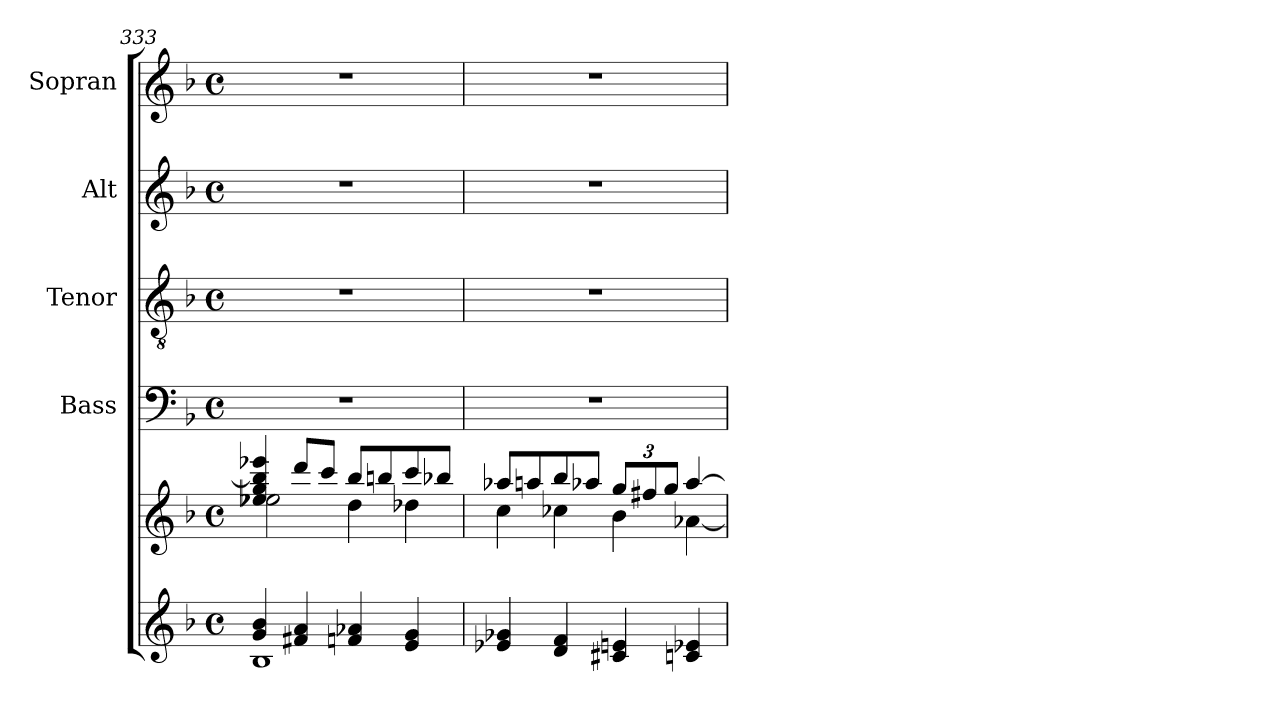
**kern	**kern	**kern	**kern	**kern	**kern
*part5	*part5	*part4	*part3	*part2	*part1
*staff6	*staff5	*staff4	*staff3	*staff2	*staff1
*	*	*I"Bass	*I"Tenor	*I"Alt	*I"Sopran
*	*	*I'B.	*I'T.	*I'A.	*I'S.
!!LO:PB:g=z
*clefG2	*clefG2	*clefF4	*clefGv2	*clefG2	*clefG2
*k[b-]	*k[b-]	*k[b-]	*k[b-]	*k[b-]	*k[b-]
*F:	*F:	*F:	*F:	*F:	*F:
*M4/4	*M4/4	*M4/4	*M4/4	*M4/4	*M4/4
*met(c)	*met(c)	*met(c)	*met(c)	*met(c)	*met(c)
=333	=333	=333	=333	=333	=333
*^	*^	*	*	*	*
4g/ 4b-/	1B-	4ee-X/ 4gg/ 4bb-/] 4eee-X/	2ee-\	1r	1r	1r	1r
4f#X/ 4a/	.	8ddd/L	.	.	.	.	.
.	.	8ccc/J	.	.	.	.	.
4fn/ 4a-X/	.	8bb-/L	4dd\	.	.	.	.
.	.	8bbn/	.	.	.	.	.
4e/ 4g/	.	8ccc/	4dd-X\	.	.	.	.
.	.	8bb-X/J	.	.	.	.	.
*v	*v	*	*	*	*	*	*
=334	=334	=334	=334	=334	=334	=334
4e-X/ 4g-X/	8aa-X/L	4cc\	1r	1r	1r	1r
.	8aan/	.	.	.	.	.
4d/ 4f/	8bb-/	4cc-X\	.	.	.	.
.	8aa-X/J	.	.	.	.	.
4c#X/ 4en/	12gg/L	4b-\	.	.	.	.
.	12ff#X/	.	.	.	.	.
.	12gg/J	.	.	.	.	.
4cn/ 4e-X/	[>4aa-/	[<4a-X\	.	.	.	.
*	*v	*v	*	*	*	*
=	=	=	=	=	=
*-	*-	*-	*-	*-	*-
